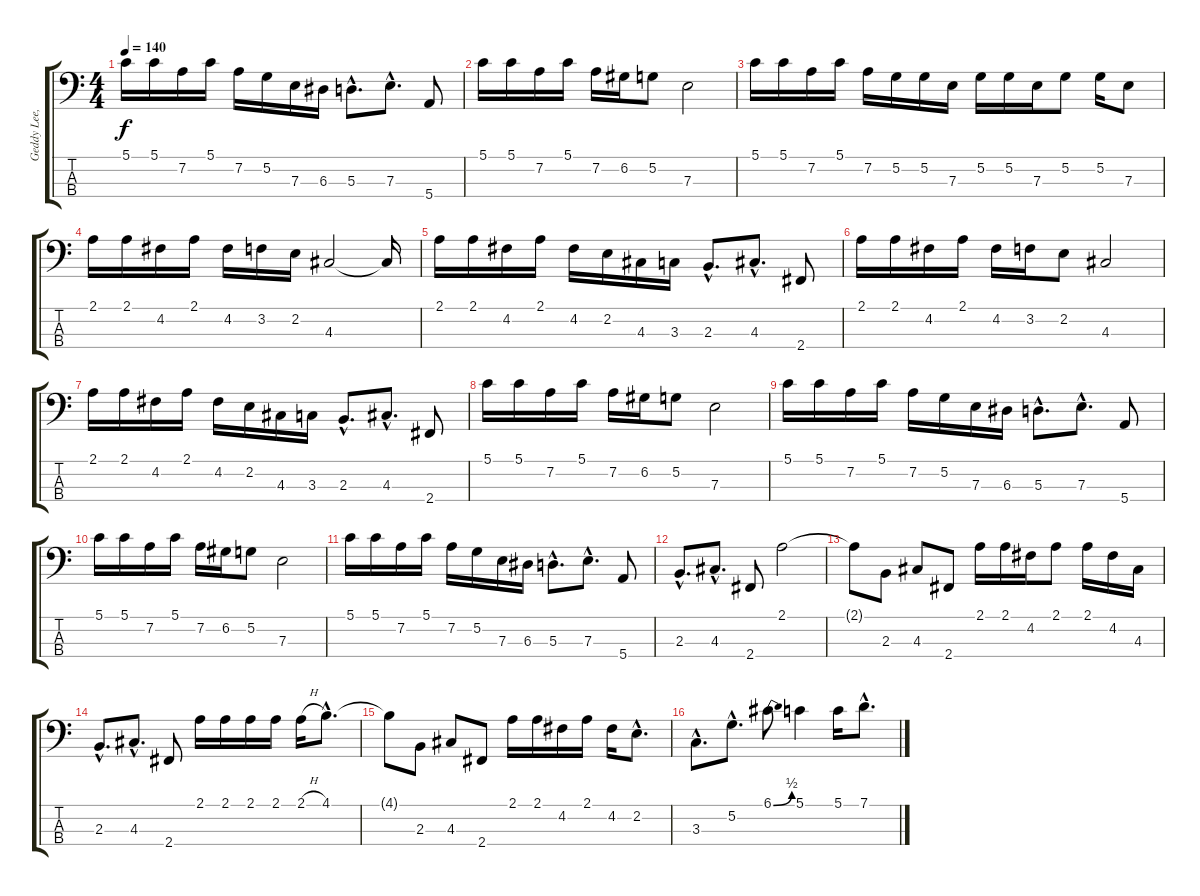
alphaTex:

\track ("Geddy Lee, Bajo" "Geddy Lee,") {instrument electricbassfinger}
\staff {score tabs}
\tuning (G2 D2 A1 E1) {hide}
\ts (4 4)
\tempo 140
\clef f4
\ks c
5.1.16{dy f} 5.1.16 7.2.16 5.1.16 7.2.16 5.2.16 7.3.16 6.3.16 5.3{hac}.8{d} 7.3{hac}.8{d} 5.4.8 |
5.1.16 5.1.16 7.2.16 5.1.16 7.2.16 6.2.16 5.2.8 7.3.2 |
5.1.16 5.1.16 7.2.16 5.1.16 7.2.16 5.2.16 5.2.16 7.3.16 5.2.16 5.2.16 7.3.16 5.2.8 5.2.16 7.3.8 |
2.1.16 2.1.16 4.2.16 2.1.16 4.2.16 3.2.16 2.2.16 4.3.2 4.3{t}.16 |
2.1.16 2.1.16 4.2.16 2.1.16 4.2.16 2.2.16 4.3.16 3.3.16 2.3{hac}.8{d} 4.3{hac}.8{d} 2.4.8 |
2.1.16 2.1.16 4.2.16 2.1.16 4.2.16 3.2.16 2.2.8 4.3.2 |
2.1.16 2.1.16 4.2.16 2.1.16 4.2.16 2.2.16 4.3.16 3.3.16 2.3{hac}.8{d} 4.3{hac}.8{d} 2.4.8 |
5.1.16 5.1.16 7.2.16 5.1.16 7.2.16 6.2.16 5.2.8 7.3.2 |
5.1.16 5.1.16 7.2.16 5.1.16 7.2.16 5.2.16 7.3.16 6.3.16 5.3{hac}.8{d} 7.3{hac}.8{d} 5.4.8 |
5.1.16 5.1.16 7.2.16 5.1.16 7.2.16 6.2.16 5.2.8 7.3.2 |
5.1.16 5.1.16 7.2.16 5.1.16 7.2.16 5.2.16 7.3.16 6.3.16 5.3{hac}.8{d} 7.3{hac}.8{d} 5.4.8 |
2.3{hac}.8{d} 4.3{hac}.8{d} 2.4.8 2.1.2 |
2.1{t}.8 2.3.8 4.3.8 2.4.8 2.1.16 2.1.16 4.2.16 2.1.8 2.1.16 4.2.16 4.3.16 |
2.3{hac}.8{d} 4.3{hac}.8{d} 2.4.8 2.1.16 2.1.16 2.1.16 2.1.16 2.1{h}.16 4.1{hac}.8{d} |
4.1{t}.8 2.3.8 4.3.8 2.4.8 2.1.16 2.1.16 4.2.16 2.1.16 4.2.16 2.2{hac}.8{d} |
3.3{hac}.8{d} 5.2{hac}.8{d} 6.1{be (bend 0 0 60 2)}.8 5.1.4 5.1.16 7.1{hac}.8{d}
